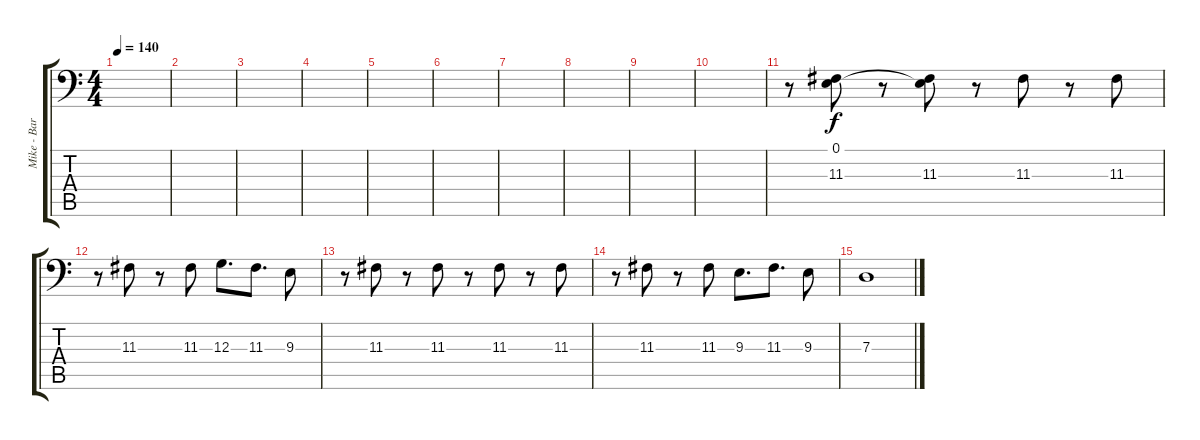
\track ("Mike - Bari" "Mike - Bar") {instrument baritonesax}
\staff {score tabs}
\tuning (E3 B2 G2 D2 A1 E1) {hide}
\ts (4 4)
\tempo 140
\clef f4
\ks c
|
|
|
|
|
|
|
|
|
|
r.8 (0.1 11.3).8 r.8 (0.1{t} 11.3).8 r.8 11.3.8 r.8 11.3.8 |
r.8 11.3.8 r.8 11.3.8 12.3.8{d} 11.3.8{d} 9.3.8 |
r.8 11.3.8 r.8 11.3.8 r.8 11.3.8 r.8 11.3.8 |
r.8 11.3.8 r.8 11.3.8 9.3.8{d} 11.3.8{d} 9.3.8 |
7.3.1
